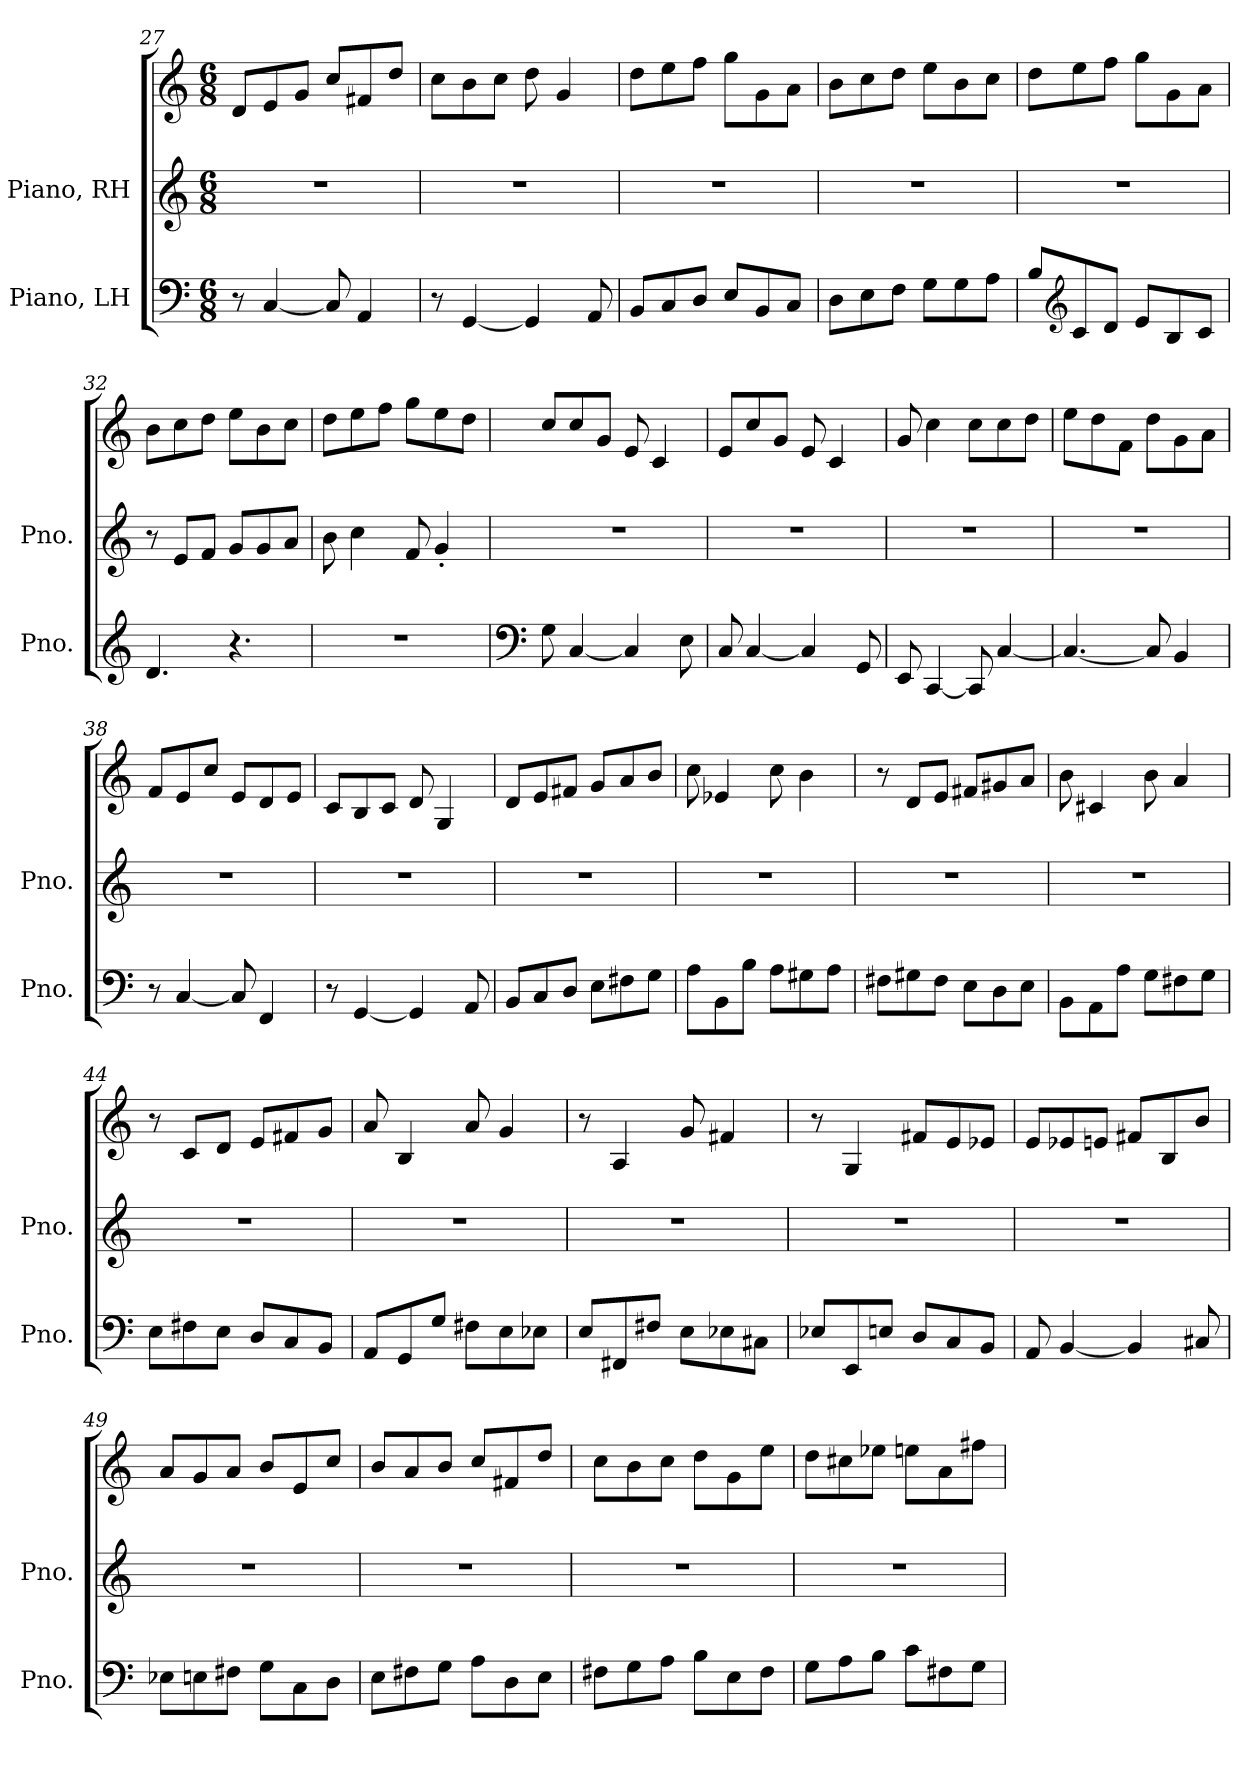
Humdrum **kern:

**kern	**kern	**kern
*part2	*part1	*part1
*staff3	*staff2	*staff1
*I"Piano, LH	*I"Piano, RH	*
*I'Pno.	*I'Pno.	*
*clefF4	*clefG2	*clefG2
*k[]	*k[]	*k[]
*M6/8	*M6/8	*M6/8
=27	=27	=27
8r	2.r	8d/L
[4C/	.	8e/
.	.	8g/J
8C/]	.	8cc/L
4AA/	.	8f#X/
.	.	8dd/J
=28	=28	=28
8r	2.r	8cc\L
[4GG/	.	8b\
.	.	8cc\J
4GG/]	.	8dd\
.	.	4g/
8AA/	.	.
=29	=29	=29
8BB/L	2.r	8dd\L
8C/	.	8ee\
8D/J	.	8ff\J
8E/L	.	8gg\L
8BB/	.	8g\
8C/J	.	8a\J
!!LO:LB:g=z
=30	=30	=30
8D\L	2.r	8b\L
8E\	.	8cc\
8F\J	.	8dd\J
8G\L	.	8ee\L
8G\	.	8b\
8A\J	.	8cc\J
=31	=31	=31
8B/L	2.r	8dd\L
*clefG2	*	*
8c/	.	8ee\
8d/J	.	8ff\J
8e/L	.	8gg\L
8B/	.	8g\
8c/J	.	8a\J
=32	=32	=32
4.d/	8r	8b\L
.	8e/L	8cc\
.	8f/J	8dd\J
4.r	8g/L	8ee\L
.	8g/	8b\
.	8a/J	8cc\J
=33	=33	=33
2.r	8b\	8dd\L
.	4cc\	8ee\
.	.	8ff\J
.	8f/	8gg\L
.	4g'/	8ee\
.	.	8dd\J
=34	=34	=34
*clefF4	*	*
8G\	2.r	8cc/L
[4C/	.	8cc/
.	.	8g/J
4C/]	.	8e/
.	.	4c/
8E\	.	.
!!LO:LB:g=z
=35	=35	=35
8C/	2.r	8e/L
[4C/	.	8cc/
.	.	8g/J
4C/]	.	8e/
.	.	4c/
8GG/	.	.
=36	=36	=36
8EE/	2.r	8g/
[4CC/	.	4cc\
8CC/]	.	8cc\L
[4C/	.	8cc\
.	.	8dd\J
=37	=37	=37
4.C/_	2.r	8ee\L
.	.	8dd\
.	.	8f\J
8C/]	.	8dd\L
4BB/	.	8g\
.	.	8a\J
=38	=38	=38
8r	2.r	8f/L
[4C/	.	8e/
.	.	8cc/J
8C/]	.	8e/L
4FF/	.	8d/
.	.	8e/J
=39	=39	=39
8r	2.r	8c/L
[4GG/	.	8B/
.	.	8c/J
4GG/]	.	8d/
.	.	4G/
8AA/	.	.
!!LO:PB:g=z
=40	=40	=40
8BB/L	2.r	8d/L
8C/	.	8e/
8D/J	.	8f#X/J
8E\L	.	8g/L
8F#X\	.	8a/
8G\J	.	8b/J
=41	=41	=41
8A\L	2.r	8cc\
8BB\	.	4e-X/
8B\J	.	.
8A\L	.	8cc\
8G#X\	.	4b\
8A\J	.	.
=42	=42	=42
8F#X\L	2.r	8r
8G#X\	.	8d/L
8F#\J	.	8e/J
8E\L	.	8f#X/L
8D\	.	8g#X/
8E\J	.	8a/J
=43	=43	=43
8BB\L	2.r	8b\
8AA\	.	4c#X/
8A\J	.	.
8G\L	.	8b\
8F#X\	.	4a/
8G\J	.	.
=44	=44	=44
8E\L	2.r	8r
8F#X\	.	8c/L
8E\J	.	8d/J
8D/L	.	8e/L
8C/	.	8f#X/
8BB/J	.	8g/J
!!LO:LB:g=z
=45	=45	=45
8AA/L	2.r	8a/
8GG/	.	4B/
8G/J	.	.
8F#X\L	.	8a/
8E\	.	4g/
8E-X\J	.	.
=46	=46	=46
8E/L	2.r	8r
8FF#X/	.	4A/
8F#X/J	.	.
8E\L	.	8g/
8E-X\	.	4f#X/
8C#X\J	.	.
=47	=47	=47
8E-X/L	2.r	8r
8EE/	.	4G/
8En/J	.	.
8D/L	.	8f#X/L
8C/	.	8e/
8BB/J	.	8e-X/J
=48	=48	=48
8AA/	2.r	8e/L
[4BB/	.	8e-X/
.	.	8en/J
4BB/]	.	8f#X/L
.	.	8B/
8C#X/	.	8b/J
!!LO:LB:g=z
=49	=49	=49
8E-X\L	2.r	8a/L
8En\	.	8g/
8F#X\J	.	8a/J
8G\L	.	8b/L
8C\	.	8e/
8D\J	.	8cc/J
=50	=50	=50
8E\L	2.r	8b/L
8F#X\	.	8a/
8G\J	.	8b/J
8A\L	.	8cc/L
8D\	.	8f#X/
8E\J	.	8dd/J
=51	=51	=51
8F#X\L	2.r	8cc\L
8G\	.	8b\
8A\J	.	8cc\J
8B\L	.	8dd\L
8E\	.	8g\
8F#\J	.	8ee\J
=52	=52	=52
8G\L	2.r	8dd\L
8A\	.	8cc#X\
8B\J	.	8ee-X\J
8c\L	.	8een\L
8F#X\	.	8a\
8G\J	.	8ff#X\J
=	=	=
*-	*-	*-
